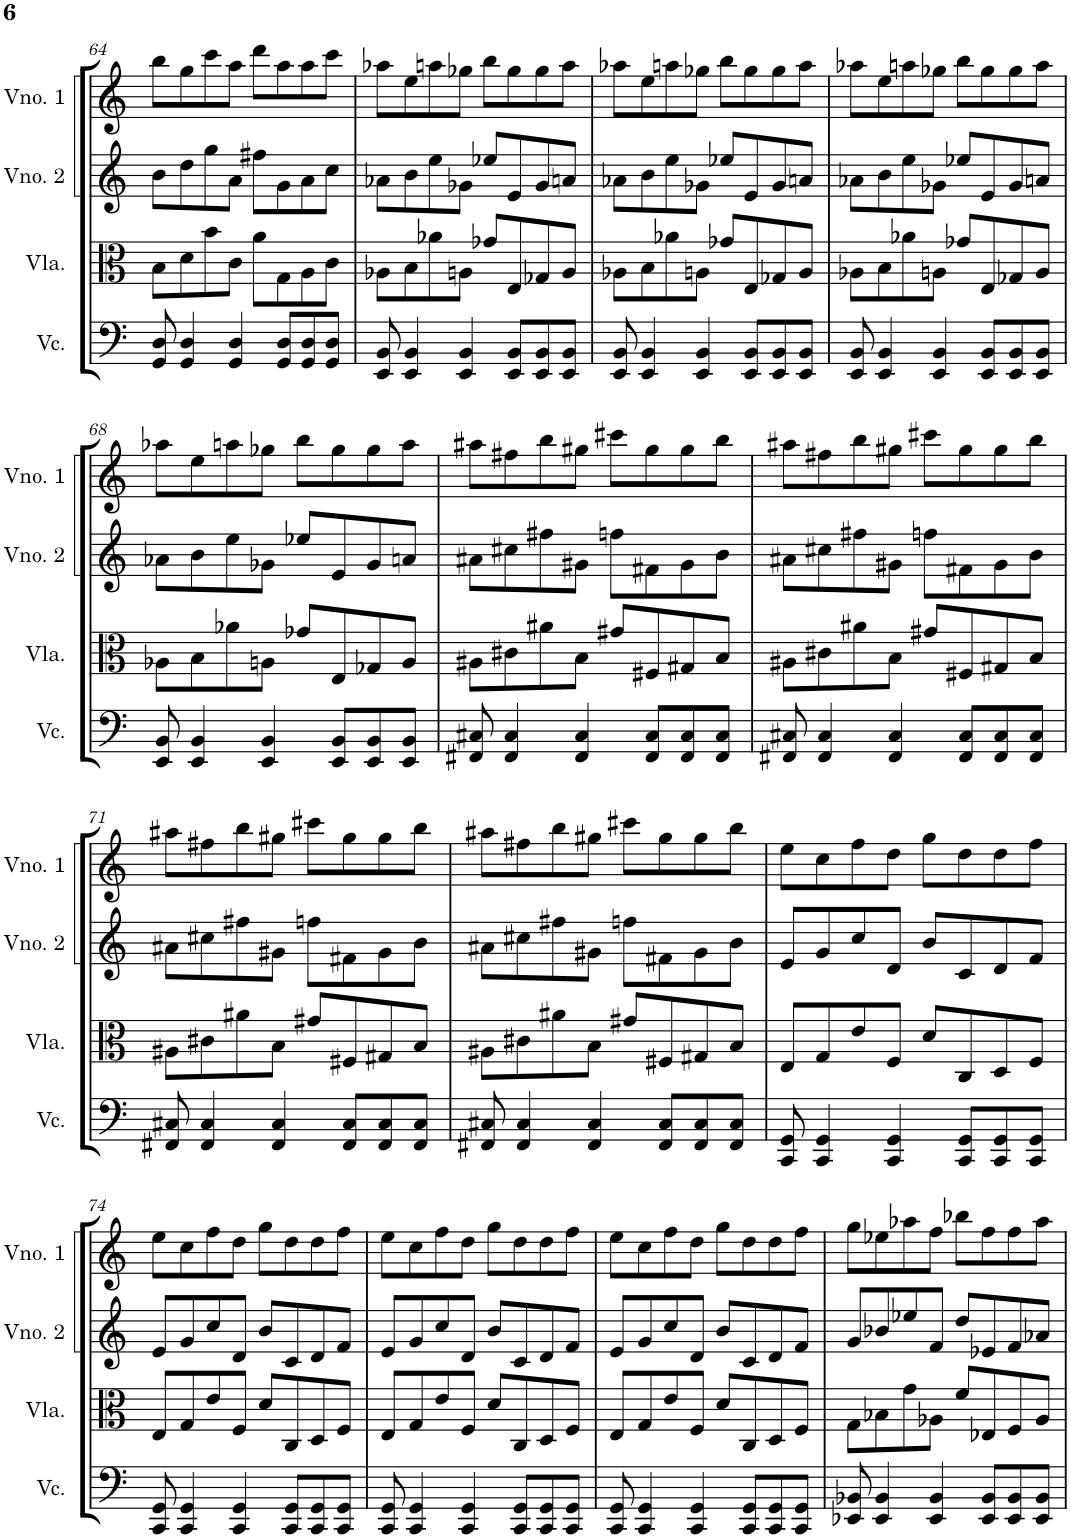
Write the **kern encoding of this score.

**kern	**kern	**kern	**kern
*part4	*part3	*part2	*part1
*staff4	*staff3	*staff2	*staff1
*I"Violoncelo	*I"Viola	*I"Violino 2	*I"Violino 1
*I'Vc.	*I'Vla.	*I'Vno. 2	*I'Vno. 1
!!LO:PB:g=z
*clefF4	*clefC3	*clefG2	*clefG2
*k[]	*k[]	*k[]	*k[]
*M4/4	*M4/4	*M4/4	*M4/4
=64	=64	=64	=64
8GG/ 8D/	8B\L	8b\L	8bb\L
4GG/ 4D/	8d\	8dd\	8gg\
.	8b\	8gg\	8ccc\
4GG/ 4D/	8c\J	8a\J	8aa\J
.	8a\L	8ff#X\L	8ddd\L
8GG/ 8D/L	8G\	8g\	8aa\
8GG/ 8D/	8A\	8a\	8aa\
8GG/ 8D/J	8c\J	8cc\J	8ccc\J
=65	=65	=65	=65
8EE/ 8BB/	8A-X\L	8a-X\L	8aa-X\L
4EE/ 4BB/	8B\	8b\	8ee\
.	8a-X\	8ee\	8aan\
4EE/ 4BB/	8An\J	8g-X\J	8gg-X\J
.	8g-X/L	8ee-X/L	8bb\L
8EE/ 8BB/L	8E/	8e/	8gg-\
8EE/ 8BB/	8G-X/	8g-/	8gg-\
8EE/ 8BB/J	8A/J	8an/J	8aa\J
=66	=66	=66	=66
8EE/ 8BB/	8A-X\L	8a-X\L	8aa-X\L
4EE/ 4BB/	8B\	8b\	8ee\
.	8a-X\	8ee\	8aan\
4EE/ 4BB/	8An\J	8g-X\J	8gg-X\J
.	8g-X/L	8ee-X/L	8bb\L
8EE/ 8BB/L	8E/	8e/	8gg-\
8EE/ 8BB/	8G-X/	8g-/	8gg-\
8EE/ 8BB/J	8A/J	8an/J	8aa\J
=67	=67	=67	=67
8EE/ 8BB/	8A-X\L	8a-X\L	8aa-X\L
4EE/ 4BB/	8B\	8b\	8ee\
.	8a-X\	8ee\	8aan\
4EE/ 4BB/	8An\J	8g-X\J	8gg-X\J
.	8g-X/L	8ee-X/L	8bb\L
8EE/ 8BB/L	8E/	8e/	8gg-\
8EE/ 8BB/	8G-X/	8g-/	8gg-\
8EE/ 8BB/J	8A/J	8an/J	8aa\J
!!LO:LB:g=z
=68	=68	=68	=68
8EE/ 8BB/	8A-X\L	8a-X\L	8aa-X\L
4EE/ 4BB/	8B\	8b\	8ee\
.	8a-X\	8ee\	8aan\
4EE/ 4BB/	8An\J	8g-X\J	8gg-X\J
.	8g-X/L	8ee-X/L	8bb\L
8EE/ 8BB/L	8E/	8e/	8gg-\
8EE/ 8BB/	8G-X/	8g-/	8gg-\
8EE/ 8BB/J	8A/J	8an/J	8aa\J
=69	=69	=69	=69
8FF#X/ 8C#X/	8A#X\L	8a#X\L	8aa#X\L
4FF#/ 4C#/	8c#X\	8cc#X\	8ff#X\
.	8a#X\	8ff#X\	8bb\
4FF#/ 4C#/	8B\J	8g#X\J	8gg#X\J
.	8g#X/L	8ffn\L	8ccc#X\L
8FF#/ 8C#/L	8F#X/	8f#X\	8gg#\
8FF#/ 8C#/	8G#X/	8g#\	8gg#\
8FF#/ 8C#/J	8B/J	8b\J	8bb\J
=70	=70	=70	=70
8FF#X/ 8C#X/	8A#X\L	8a#X\L	8aa#X\L
4FF#/ 4C#/	8c#X\	8cc#X\	8ff#X\
.	8a#X\	8ff#X\	8bb\
4FF#/ 4C#/	8B\J	8g#X\J	8gg#X\J
.	8g#X/L	8ffn\L	8ccc#X\L
8FF#/ 8C#/L	8F#X/	8f#X\	8gg#\
8FF#/ 8C#/	8G#X/	8g#\	8gg#\
8FF#/ 8C#/J	8B/J	8b\J	8bb\J
!!LO:LB:g=z
=71	=71	=71	=71
8FF#X/ 8C#X/	8A#X\L	8a#X\L	8aa#X\L
4FF#/ 4C#/	8c#X\	8cc#X\	8ff#X\
.	8a#X\	8ff#X\	8bb\
4FF#/ 4C#/	8B\J	8g#X\J	8gg#X\J
.	8g#X/L	8ffn\L	8ccc#X\L
8FF#/ 8C#/L	8F#X/	8f#X\	8gg#\
8FF#/ 8C#/	8G#X/	8g#\	8gg#\
8FF#/ 8C#/J	8B/J	8b\J	8bb\J
=72	=72	=72	=72
8FF#X/ 8C#X/	8A#X\L	8a#X\L	8aa#X\L
4FF#/ 4C#/	8c#X\	8cc#X\	8ff#X\
.	8a#X\	8ff#X\	8bb\
4FF#/ 4C#/	8B\J	8g#X\J	8gg#X\J
.	8g#X/L	8ffn\L	8ccc#X\L
8FF#/ 8C#/L	8F#X/	8f#X\	8gg#\
8FF#/ 8C#/	8G#X/	8g#\	8gg#\
8FF#/ 8C#/J	8B/J	8b\J	8bb\J
=73	=73	=73	=73
8CC/ 8GG/	8E/L	8e/L	8ee\L
4CC/ 4GG/	8G/	8g/	8cc\
.	8e/	8cc/	8ff\
4CC/ 4GG/	8F/J	8d/J	8dd\J
.	8d/L	8b/L	8gg\L
8CC/ 8GG/L	8C/	8c/	8dd\
8CC/ 8GG/	8D/	8d/	8dd\
8CC/ 8GG/J	8F/J	8f/J	8ff\J
!!LO:LB:g=z
=74	=74	=74	=74
8CC/ 8GG/	8E/L	8e/L	8ee\L
4CC/ 4GG/	8G/	8g/	8cc\
.	8e/	8cc/	8ff\
4CC/ 4GG/	8F/J	8d/J	8dd\J
.	8d/L	8b/L	8gg\L
8CC/ 8GG/L	8C/	8c/	8dd\
8CC/ 8GG/	8D/	8d/	8dd\
8CC/ 8GG/J	8F/J	8f/J	8ff\J
=75	=75	=75	=75
8CC/ 8GG/	8E/L	8e/L	8ee\L
4CC/ 4GG/	8G/	8g/	8cc\
.	8e/	8cc/	8ff\
4CC/ 4GG/	8F/J	8d/J	8dd\J
.	8d/L	8b/L	8gg\L
8CC/ 8GG/L	8C/	8c/	8dd\
8CC/ 8GG/	8D/	8d/	8dd\
8CC/ 8GG/J	8F/J	8f/J	8ff\J
=76	=76	=76	=76
8CC/ 8GG/	8E/L	8e/L	8ee\L
4CC/ 4GG/	8G/	8g/	8cc\
.	8e/	8cc/	8ff\
4CC/ 4GG/	8F/J	8d/J	8dd\J
.	8d/L	8b/L	8gg\L
8CC/ 8GG/L	8C/	8c/	8dd\
8CC/ 8GG/	8D/	8d/	8dd\
8CC/ 8GG/J	8F/J	8f/J	8ff\J
=77	=77	=77	=77
8EE-X/ 8BB-X/	8G\L	8g/L	8gg\L
4EE-/ 4BB-/	8B-X\	8b-X/	8ee-X\
.	8g\	8ee-X/	8aa-X\
4EE-/ 4BB-/	8A-X\J	8f/J	8ff\J
.	8f/L	8dd/L	8bb-X\L
8EE-/ 8BB-/L	8E-X/	8e-X/	8ff\
8EE-/ 8BB-/	8F/	8f/	8ff\
8EE-/ 8BB-/J	8A-/J	8a-X/J	8aa-\J
=	=	=	=
*-	*-	*-	*-
